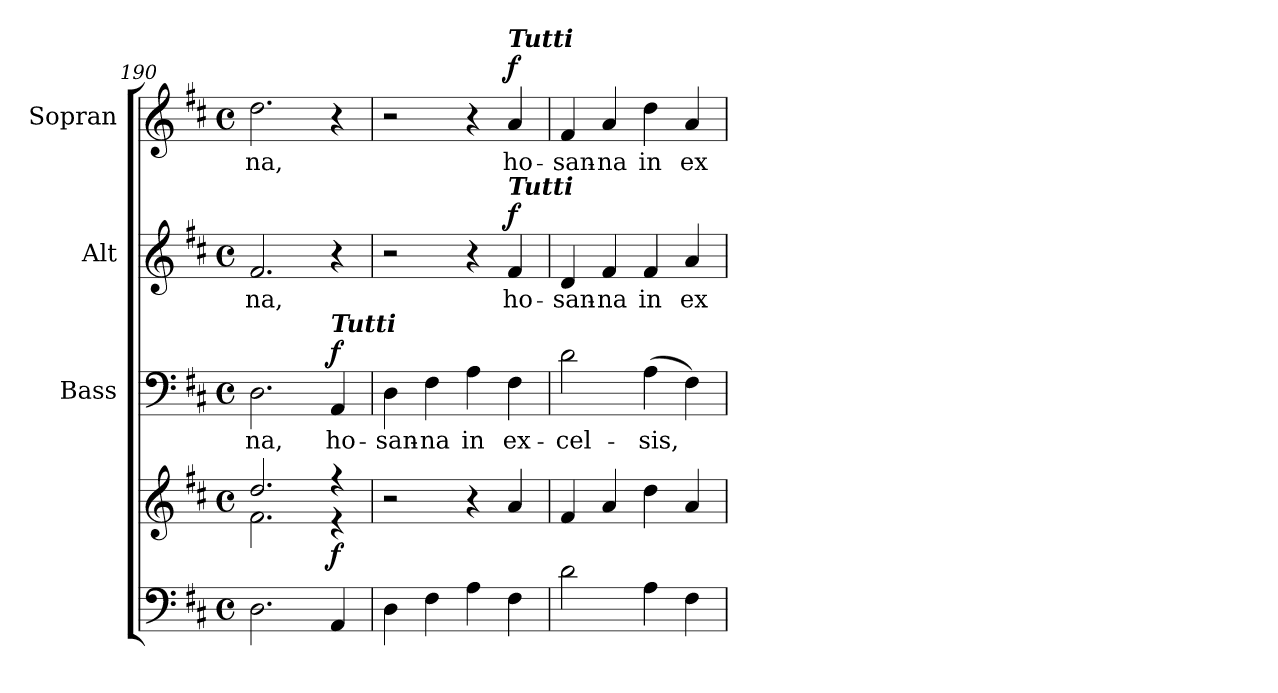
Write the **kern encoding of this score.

**kern	**kern	**dynam	**kern	**text	**dynam	**kern	**text	**dynam	**kern	**text	**dynam
*part4	*part4	*part4	*part3	*part3	*part3	*part2	*part2	*part2	*part1	*part1	*part1
*staff5	*staff4	*staff4/5	*staff3	*staff3	*staff3	*staff2	*staff2	*staff2	*staff1	*staff1	*staff1
*	*	*	*I"Bass	*	*	*I"Alt	*	*	*I"Sopran	*	*
*	*	*	*I'B.	*	*	*I'A.	*	*	*I'S.	*	*
*clefF4	*clefG2	*	*clefF4	*	*	*clefG2	*	*	*clefG2	*	*
*k[f#c#]	*k[f#c#]	*	*k[f#c#]	*	*	*k[f#c#]	*	*	*k[f#c#]	*	*
*D:	*D:	*	*D:	*	*	*D:	*	*	*D:	*	*
*M4/4	*M4/4	*	*M4/4	*	*	*M4/4	*	*	*M4/4	*	*
*met(c)	*met(c)	*	*met(c)	*	*	*met(c)	*	*	*met(c)	*	*
=190	=190	=190	=190	=190	=190	=190	=190	=190	=190	=190	=190
*	*^	*	*	*	*	*	*	*	*	*	*
!	!	!	!	!	!LO:LY:b	!	!	!LO:LY:b	!	!	!LO:LY:b	!
2.D\	2.dd/	2.f#\	.	2.D\	-na,	.	2.f#/	-na,	.	2.dd\	-na,	.
!	!	!	!	!LO:TX:a:Bi:t=Tutti	!	!	!	!	!	!	!	!
!	!	!	!LO:DY:b	!	!LO:LY:b	!LO:DY:a	!	!	!	!	!	!
4AA/	4r	4r	f	4AA/	ho-	f	4r	.	.	4r	.	.
=191	=191	=191	=191	=191	=191	=191	=191	=191	=191	=191	=191	=191
!	!	!	!	!	!LO:LY:b	!	!	!	!	!	!	!
*	*v	*v	*	*	*	*	*	*	*	*	*	*
4D\	2r	.	4D\	-san-	.	2r	.	.	2r	.	.
!	!	!	!	!LO:LY:b	!	!	!	!	!	!	!
4F#\	.	.	4F#\	-na	.	.	.	.	.	.	.
!	!	!	!	!LO:LY:b	!	!	!	!	!	!	!
4A\	4r	.	4A\	in	.	4r	.	.	4r	.	.
!	!	!	!	!	!	!	!	!	!LO:TX:a:Bi:t=Tutti	!	!
!	!	!	!	!	!	!LO:TX:a:Bi:t=Tutti	!	!	!	!	!
!	!	!	!	!LO:LY:b	!	!	!LO:LY:b	!LO:DY:a	!	!LO:LY:b	!LO:DY:a
4F#\	4a/	.	4F#\	ex-	.	4f#/	ho-	f	4a/	ho-	f
=192	=192	=192	=192	=192	=192	=192	=192	=192	=192	=192	=192
!	!	!	!	!LO:LY:b	!	!	!LO:LY:b	!	!	!LO:LY:b	!
2d\	4f#/	.	2d\	-cel-	.	4d/	-san-	.	4f#/	-san-	.
!	!	!	!	!	!	!	!LO:LY:b	!	!	!LO:LY:b	!
.	4a/	.	.	.	.	4f#/	-na	.	4a/	-na	.
!	!	!	!	!LO:LY:b	!	!	!LO:LY:b	!	!	!LO:LY:b	!
4A\	4dd\	.	(>4A\	-sis,	.	4f#/	in	.	4dd\	in	.
!	!	!	!	!	!	!	!LO:LY:b	!	!	!LO:LY:b	!
4F#\	4a/	.	4F#\)	.	.	4a/	ex-	.	4a/	ex-	.
=	=	=	=	=	=	=	=	=	=	=	=
*-	*-	*-	*-	*-	*-	*-	*-	*-	*-	*-	*-
